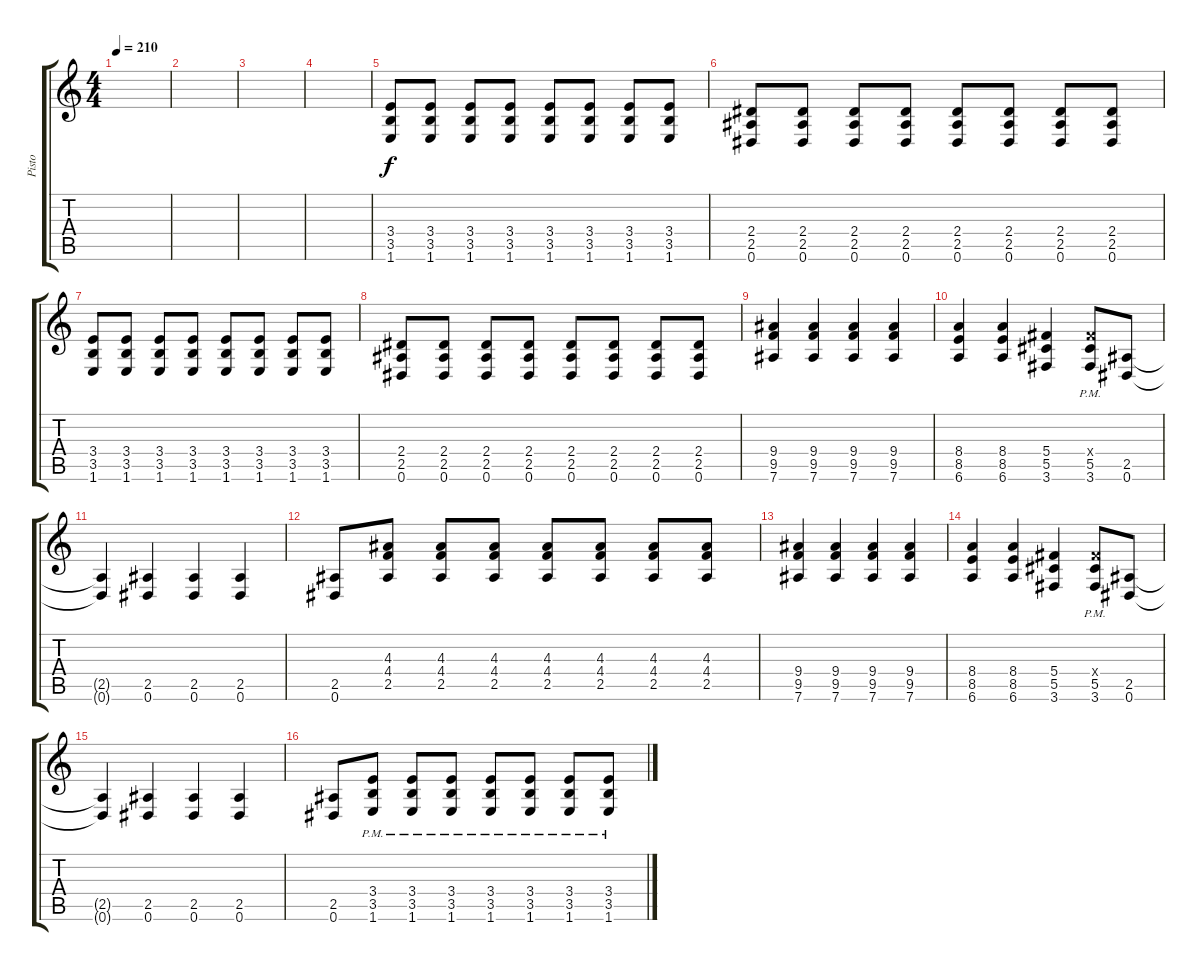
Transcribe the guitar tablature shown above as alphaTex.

\track ("Pisto" "Pisto") {instrument distortionguitar}
\staff {score tabs}
\tuning (Db4 Bb3 Gb3 Db3 Ab2 Eb2) {hide}
\ts (4 4)
\tempo 210
\clef g2
\ks c
|
|
|
|
(3.4 3.5 1.6).8 (3.4 3.5 1.6).8 (3.4 3.5 1.6).8 (3.4 3.5 1.6).8 (3.4 3.5 1.6).8 (3.4 3.5 1.6).8 (3.4 3.5 1.6).8 (3.4 3.5 1.6).8 |
(2.4 2.5 0.6).8 (2.4 2.5 0.6).8 (2.4 2.5 0.6).8 (2.4 2.5 0.6).8 (2.4 2.5 0.6).8 (2.4 2.5 0.6).8 (2.4 2.5 0.6).8 (2.4 2.5 0.6).8 |
(3.4 3.5 1.6).8 (3.4 3.5 1.6).8 (3.4 3.5 1.6).8 (3.4 3.5 1.6).8 (3.4 3.5 1.6).8 (3.4 3.5 1.6).8 (3.4 3.5 1.6).8 (3.4 3.5 1.6).8 |
(2.4 2.5 0.6).8 (2.4 2.5 0.6).8 (2.4 2.5 0.6).8 (2.4 2.5 0.6).8 (2.4 2.5 0.6).8 (2.4 2.5 0.6).8 (2.4 2.5 0.6).8 (2.4 2.5 0.6).8 |
(9.4 9.5 7.6).4 (9.4 9.5 7.6).4 (9.4 9.5 7.6).4 (9.4 9.5 7.6).4 |
(8.4 8.5 6.6).4 (8.4 8.5 6.6).4 (5.4 5.5 3.6).4 (5.4{pm x} 5.5{pm} 3.6{pm}).8 (2.5 0.6).8 |
(2.5{t} 0.6{t}).4 (2.5 0.6).4 (2.5 0.6).4 (2.5 0.6).4 |
(2.5 0.6).8 (4.3 4.4 2.5).8 (4.3 4.4 2.5).8 (4.3 4.4 2.5).8 (4.3 4.4 2.5).8 (4.3 4.4 2.5).8 (4.3 4.4 2.5).8 (4.3 4.4 2.5).8 |
(9.4 9.5 7.6).4 (9.4 9.5 7.6).4 (9.4 9.5 7.6).4 (9.4 9.5 7.6).4 |
(8.4 8.5 6.6).4 (8.4 8.5 6.6).4 (5.4 5.5 3.6).4 (5.4{pm x} 5.5{pm} 3.6{pm}).8 (2.5 0.6).8 |
(2.5{t} 0.6{t}).4 (2.5 0.6).4 (2.5 0.6).4 (2.5 0.6).4 |
(2.5 0.6).8 (3.4{pm} 3.5{pm} 1.6{pm}).8 (3.4{pm} 3.5{pm} 1.6{pm}).8 (3.4{pm} 3.5{pm} 1.6{pm}).8 (3.4{pm} 3.5{pm} 1.6{pm}).8 (3.4{pm} 3.5{pm} 1.6{pm}).8 (3.4{pm} 3.5{pm} 1.6{pm}).8 (3.4{pm} 3.5{pm} 1.6{pm}).8
